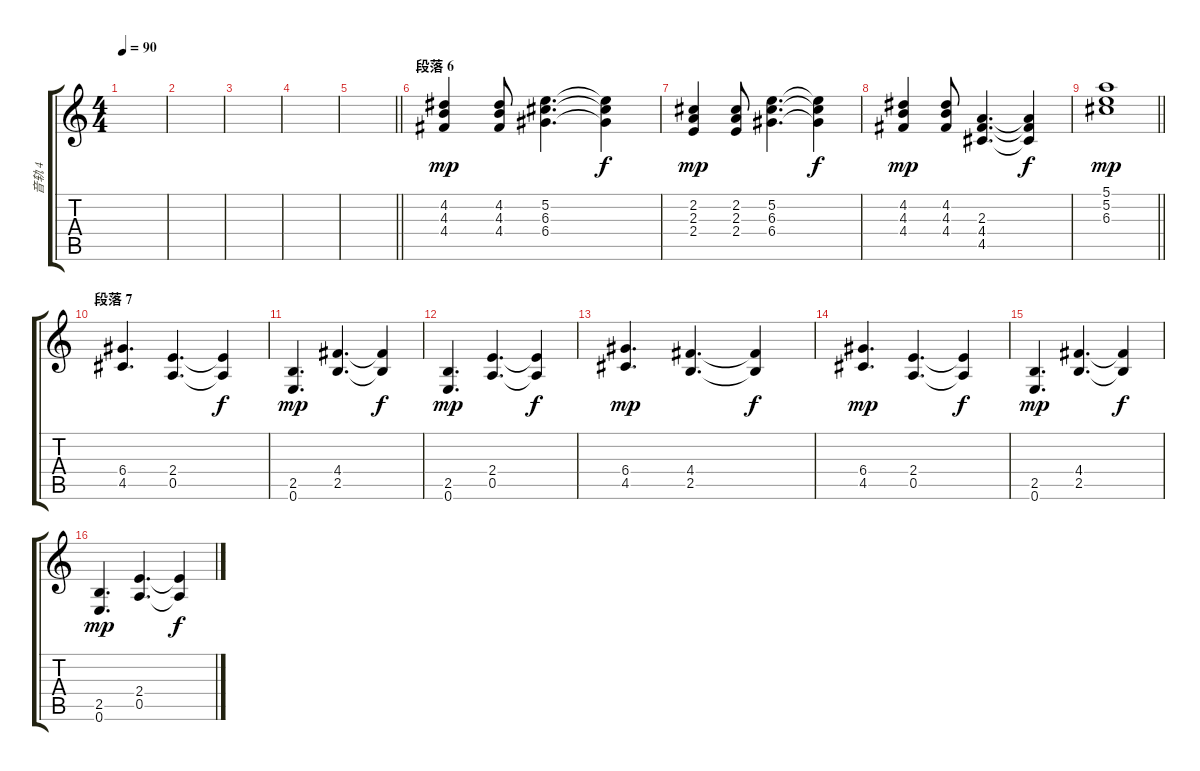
\track ("音轨 4" "音轨 4") {instrument distortionguitar}
\staff {score tabs}
\tuning (E4 B3 G3 D3 A2 E2) {hide}
\ts (4 4)
\tempo 90
\clef g2
\ks c
|
|
|
|
\barLineRight lightlight
|
\section ("" "段落 6")
(4.2 4.3 4.4).4{dy mp} (4.2 4.3 4.4).8 (5.2 6.3 6.4).4{d} (5.2{t} 6.3{t} 6.4{t}).4{dy f} |
(2.2 2.3 2.4).4{dy mp} (2.2 2.3 2.4).8 (5.2 6.3 6.4).4{d} (5.2{t} 6.3{t} 6.4{t}).4{dy f} |
(4.2 4.3 4.4).4{dy mp} (4.2 4.3 4.4).8 (2.3 4.4 4.5).4{d} (2.3{t} 4.4{t} 4.5{t}).4{dy f} |
\barLineRight lightlight
(5.1 5.2 6.3).1{dy mp} |
\section ("" "段落 7")
(6.4 4.5).4{d} (2.4 0.5).4{d} (2.4{t} 0.5{t}).4{dy f} |
(2.5 0.6).4{d dy mp} (4.4 2.5).4{d} (4.4{t} 2.5{t}).4{dy f} |
(2.5 0.6).4{d dy mp} (2.4 0.5).4{d} (2.4{t} 0.5{t}).4{dy f} |
(6.4 4.5).4{d dy mp} (4.4 2.5).4{d} (4.4{t} 2.5{t}).4{dy f} |
(6.4 4.5).4{d dy mp} (2.4 0.5).4{d} (2.4{t} 0.5{t}).4{dy f} |
(2.5 0.6).4{d dy mp} (4.4 2.5).4{d} (4.4{t} 2.5{t}).4{dy f} |
(2.5 0.6).4{d dy mp} (2.4 0.5).4{d} (2.4{t} 0.5{t}).4{dy f}
